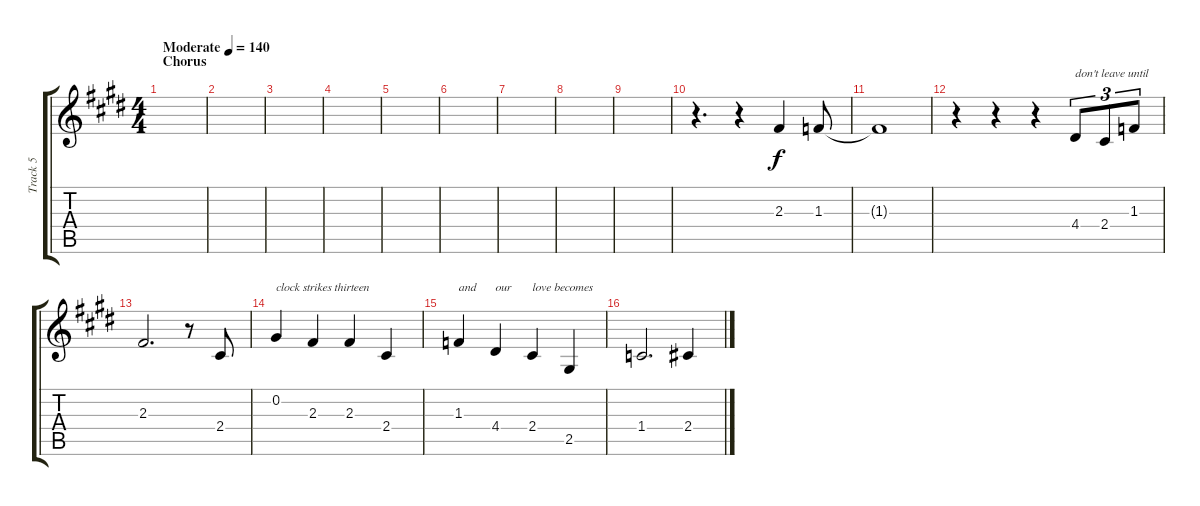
\track ("Track 5" "Track 5") {instrument acousticguitarnylon}
\staff {score tabs}
\tuning (Db4 Ab3 E3 B2 Gb2 Db2) {hide}
\ts (4 4)
\section ("" "Chorus")
\tempo (140 "Moderate")
\clef g2
\ks e
|
|
|
|
|
|
|
|
|
r.4{d} r.4 2.3.4 1.3.8 |
1.3{t}.1 |
r.4 r.4 r.4 4.4.8{tu (3 2) txt "don't leave until"} 2.4.8{tu (3 2)} 1.3.8{tu (3 2)} |
2.3.2{d} r.8 2.4.8 |
0.2.4{txt "clock strikes thirteen"} 2.3.4 2.3.4 2.4.4 |
1.3.4{txt "and"} 4.4.4{txt "our"} 2.4.4{txt "love becomes"} 2.5.4 |
1.4.2{d} 2.4.4
